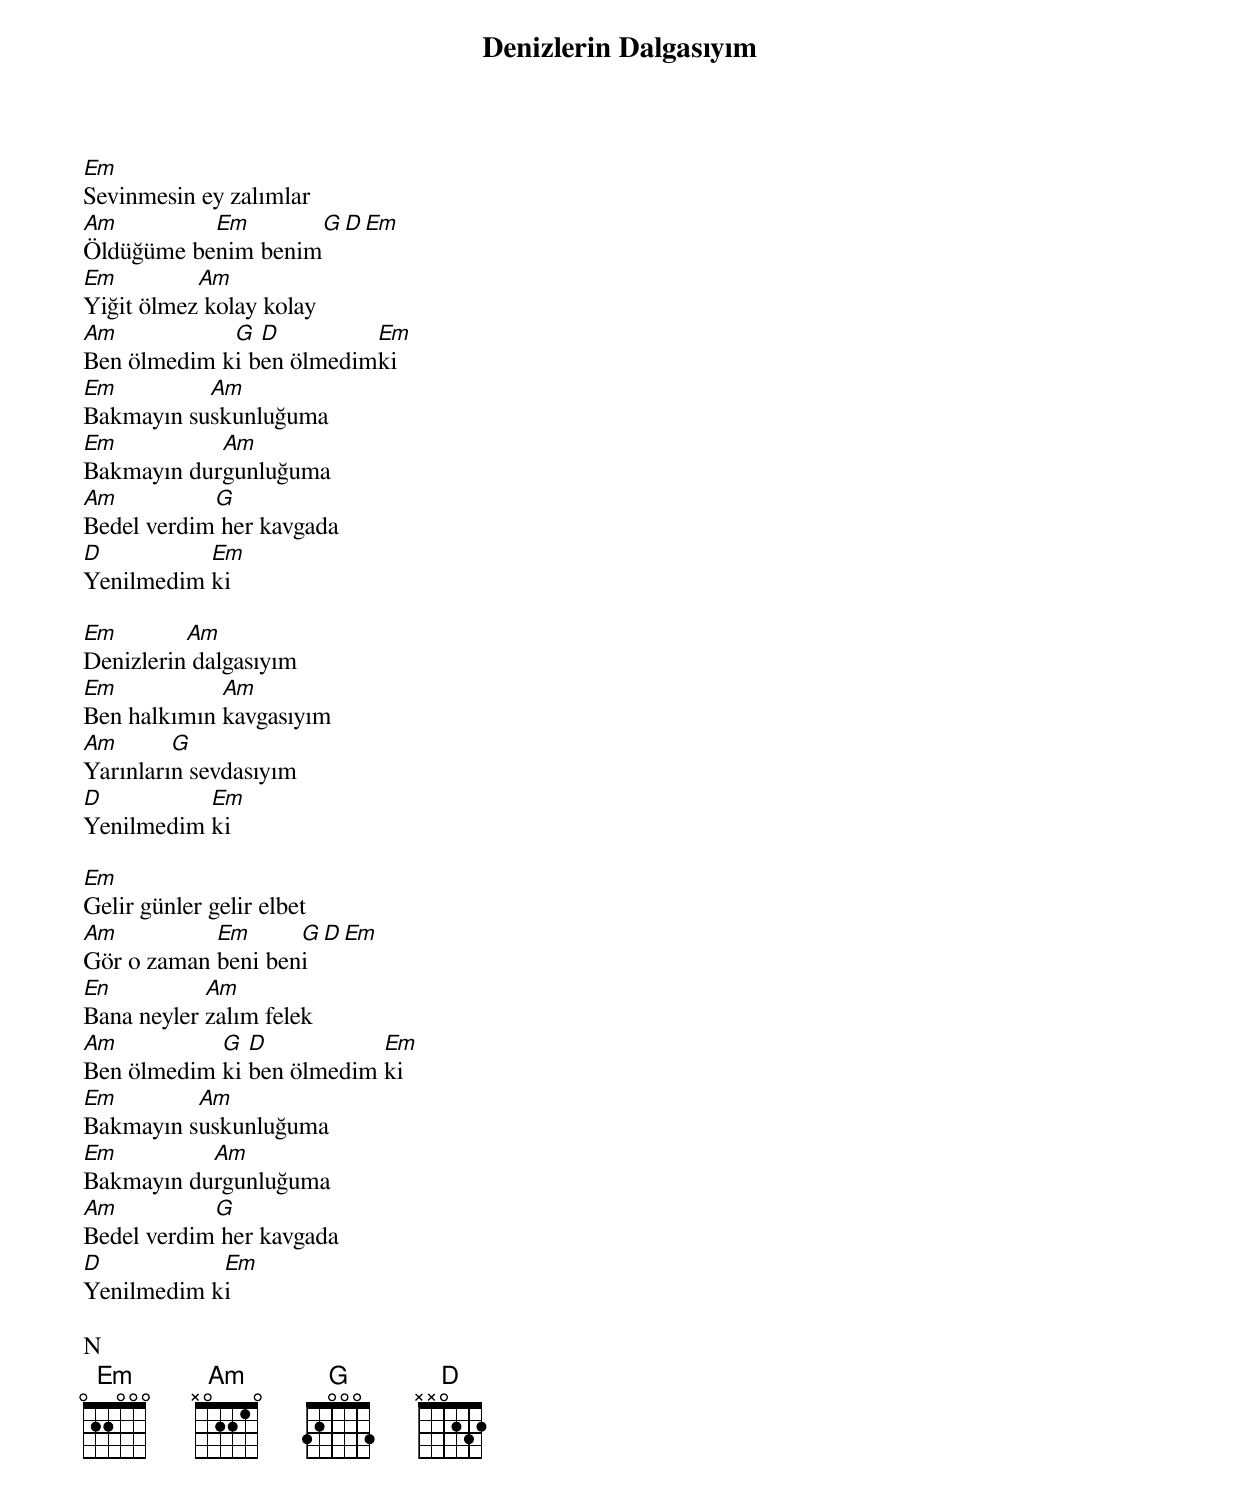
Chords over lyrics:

{title: Denizlerin Dalgasıyım}
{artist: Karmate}

Em
Sevinmesin ey zalımlar
Am         Em       G D Em
Öldüğüme benim benim
Em         Am
Yiğit ölmez kolay kolay
Am           G  D         Em
Ben ölmedim ki ben ölmedimki
Em         Am
Bakmayın suskunluğuma
Em          Am
Bakmayın durgunluğuma
Am          G
Bedel verdim her kavgada
D          Em
Yenilmedim ki

Em        Am
Denizlerin dalgasıyım
Em           Am
Ben halkımın kavgasıyım
Am       G
Yarınların sevdasıyım
D          Em
Yenilmedim ki

Em
Gelir günler gelir elbet
Am          Em      G D Em
Gör o zaman beni beni
En          Am
Bana neyler zalım felek
Am          G  D           Em
Ben ölmedim ki ben ölmedim ki
Em        Am
Bakmayın suskunluğuma
Em         Am
Bakmayın durgunluğuma
Am          G
Bedel verdim her kavgada
D           Em
Yenilmedim ki

N
